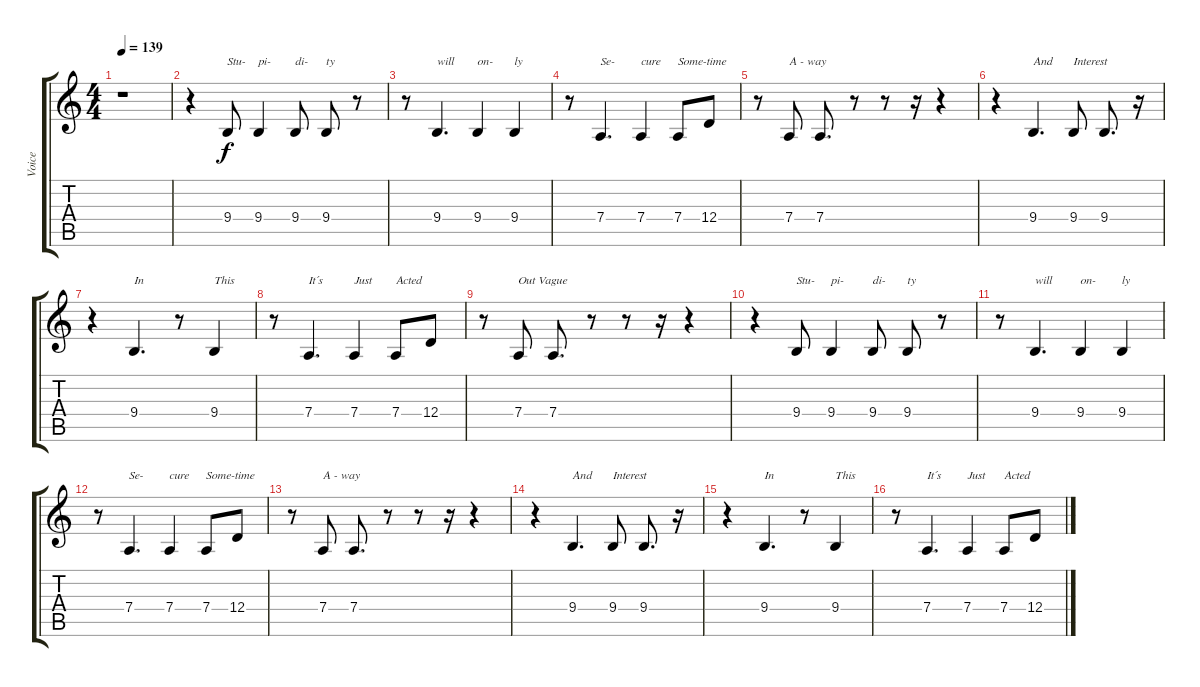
\track ("Voice" "Voice") {instrument bassoon}
\staff {score tabs}
\tuning (E4 B3 G3 D3 A2 E2) {hide}
\ts (4 4)
\tempo 139
\clef g2
\ks c
r.1{dy f} |
r.4 9.4.8{txt "Stu-"} 9.4.4{txt "pi-"} 9.4.8{txt "di-"} 9.4.8{txt "ty"} r.8 |
r.8 9.4.4{d txt "will"} 9.4.4{txt "on-"} 9.4.4{txt "ly"} |
r.8 7.4.4{d txt "Se-"} 7.4.4{txt "cure"} 7.4.8{txt "Some-time"} 12.4.8 |
r.8 7.4.8{txt "A - way"} 7.4.8{d} r.8 r.8 r.16 r.4 |
r.4 9.4.4{d txt "And"} 9.4.8{txt "Interest"} 9.4.8{d} r.16 |
r.4 9.4.4{d txt "In"} r.8 9.4.4{txt "This"} |
r.8 7.4.4{d txt "It´s"} 7.4.4{txt "Just"} 7.4.8{txt "Acted "} 12.4.8 |
r.8 7.4.8{txt "Out Vague"} 7.4.8{d} r.8 r.8 r.16 r.4 |
r.4 9.4.8{txt "Stu-"} 9.4.4{txt "pi-"} 9.4.8{txt "di-"} 9.4.8{txt "ty"} r.8 |
r.8 9.4.4{d txt "will"} 9.4.4{txt "on-"} 9.4.4{txt "ly"} |
r.8 7.4.4{d txt "Se-"} 7.4.4{txt "cure"} 7.4.8{txt "Some-time"} 12.4.8 |
r.8 7.4.8{txt "A - way"} 7.4.8{d} r.8 r.8 r.16 r.4 |
r.4 9.4.4{d txt "And"} 9.4.8{txt "Interest"} 9.4.8{d} r.16 |
r.4 9.4.4{d txt "In"} r.8 9.4.4{txt "This"} |
r.8 7.4.4{d txt "It´s"} 7.4.4{txt "Just"} 7.4.8{txt "Acted "} 12.4.8
